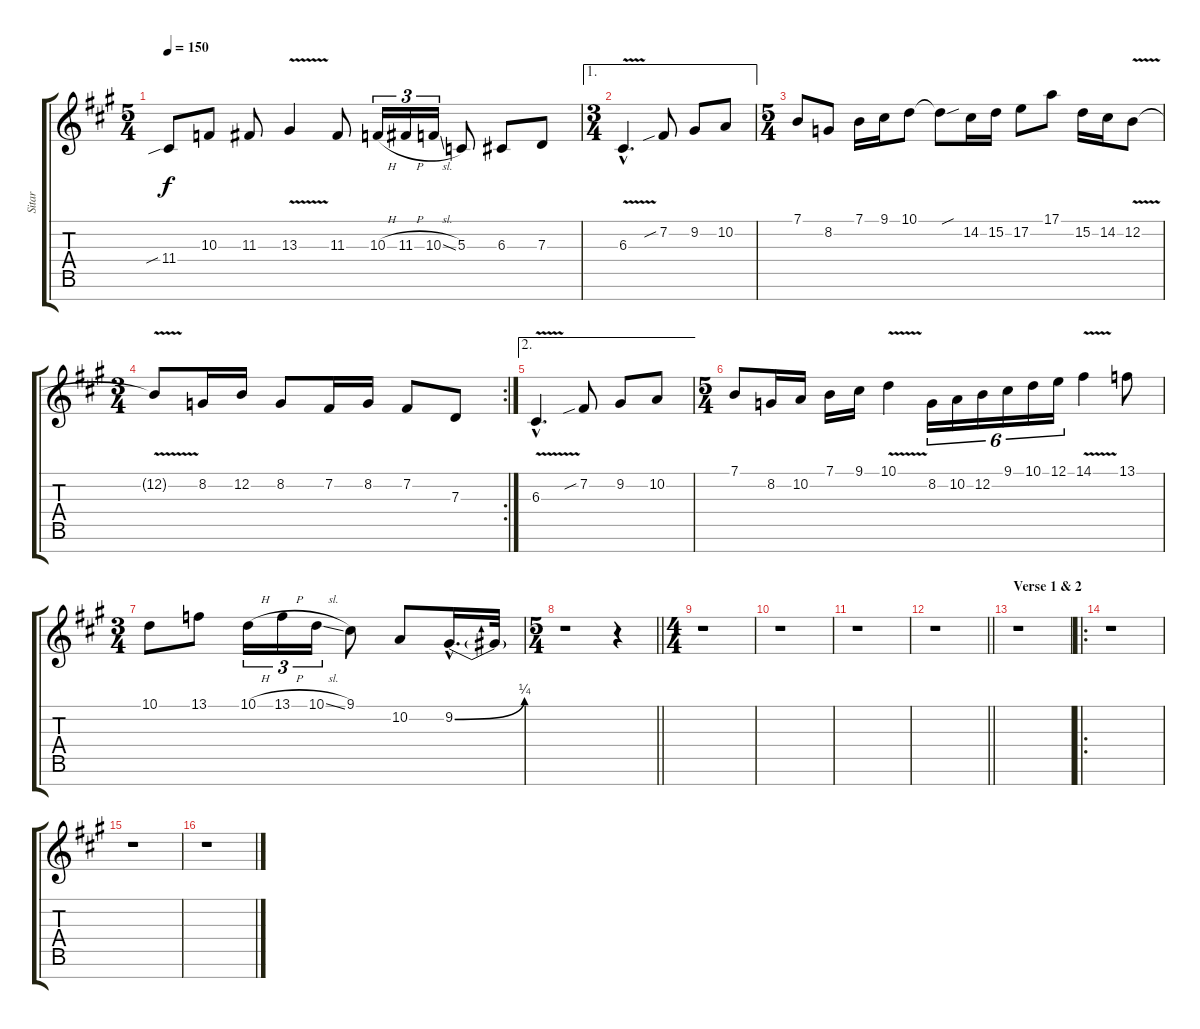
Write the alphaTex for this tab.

\track ("Sitar" "Sitar") {instrument sitar}
\staff {score tabs}
\tuning (E4 B3 G3 D3 A2 E2 B1) {hide}
\ts (5 4)
\tempo 150
\clef g2
\ks a
11.4{sib}.8{dy f} 10.3.8 11.3.8 13.3{v}.4 11.3.8 10.3{h}.16{tu (3 2)} 11.3{h}.16{tu (3 2)} 10.3{sl}.16{tu (3 2)} 5.3.8 6.3.8 7.3.8 |
\ae 1
\ts (3 4)
6.3{v hac}.4{d} 7.2{sib}.8 9.2.8 10.2.8 |
\ts (5 4)
7.1.8 8.2.8 7.1.16 9.1.16 10.1.8 10.1{sou t}.8 14.2.16 15.2.16 17.2.8 17.1.8 15.2.16 14.2.16 12.2{v}.8 |
\rc 2
\ts (3 4)
12.2{v t}.8 8.2.16 12.2.16 8.2.8 7.2.16 8.2.16 7.2.8 7.3.8 |
\ae 2
6.3{v hac}.4{d} 7.2{sib}.8 9.2.8 10.2.8 |
\ts (5 4)
7.1.8 8.2.16 10.2.16 7.1.16 9.1.16 10.1{v}.4 8.2.16{tu (6 4)} 10.2.16{tu (6 4)} 12.2.16{tu (6 4)} 9.1.16{tu (6 4)} 10.1.16{tu (6 4)} 12.1.16{tu (6 4)} 14.1{v}.4 13.1.8 |
\ts (3 4)
10.1.8 13.1.8 10.1{h}.16{tu (3 2)} 13.1{h}.16{tu (3 2)} 10.1{sl}.16{tu (3 2)} 9.1.8 10.2.8 9.2{be (bend 0 0 60 1) hac}.16{d} 9.2{t}.32 |
\ts (5 4)
\barLineRight lightlight
r.1 r.4 |
\ts (4 4)
r.1 |
r.1 |
r.1 |
\barLineRight lightlight
r.1 |
\section ("" "Verse 1 & 2")
r.1 |
\ro
r.1 |
r.1 |
r.1
